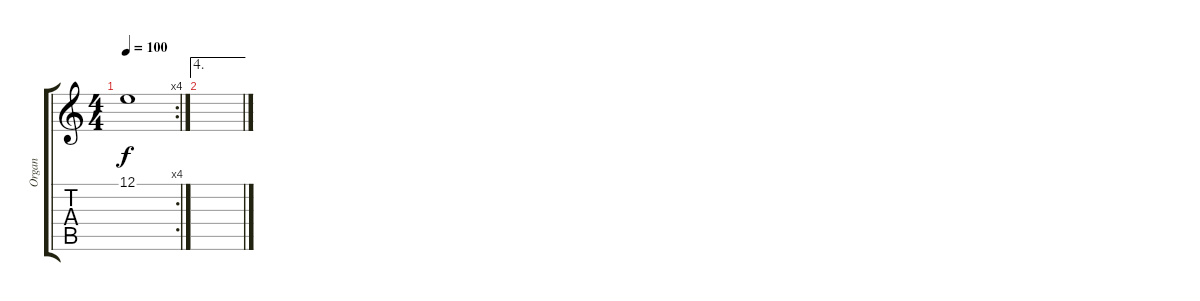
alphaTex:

\track ("Organ" "Organ") {instrument drawbarorgan}
\staff {score tabs}
\tuning (E4 B3 G3 D3 A2 E2) {hide}
\rc 4
\ts (4 4)
\tempo 100
\clef g2
\ks c
12.1{t}.1{dy f} |
\ae 4
